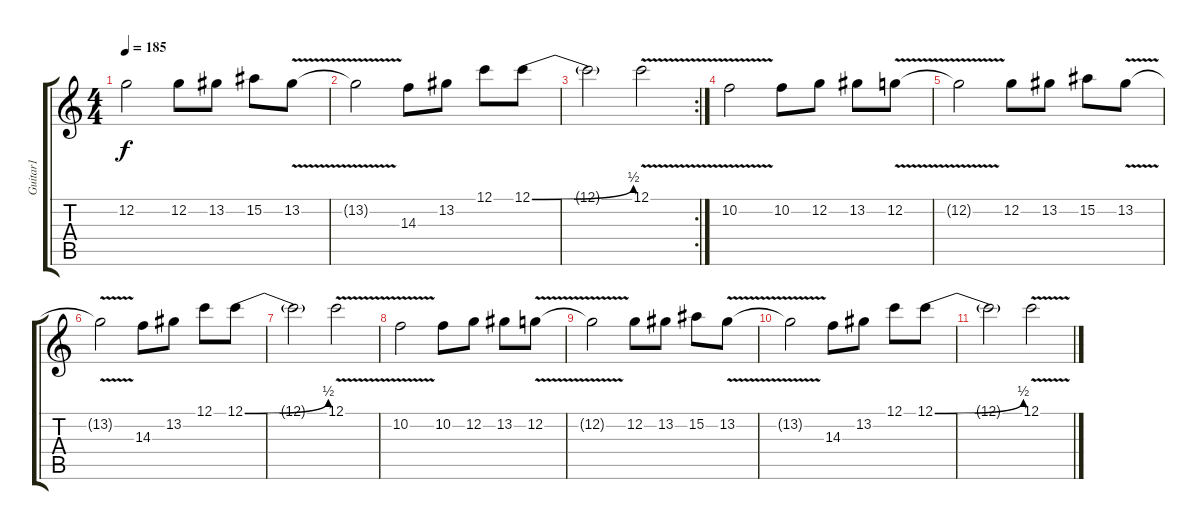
\track ("Guitar1" "Guitar1") {instrument overdrivenguitar}
\staff {score tabs}
\tuning (C4 G3 Eb3 Bb2 F2 C2) {hide}
\ts (4 4)
\tempo 185
\clef g2
\ks c
12.2{t}.2{dy f} 12.2.8 13.2.8 15.2.8 13.2{v}.8 |
13.2{t}.2 14.3.8 13.2.8 12.1.8 12.1{be (bend 0 0 60 2)}.8 |
\rc 2
12.1{t}.2 12.1{v}.2 |
10.2{v}.2 10.2.8 12.2.8 13.2.8 12.2{v}.8 |
12.2{t}.2 12.2.8 13.2.8 15.2.8 13.2{v}.8 |
13.2{t}.2 14.3.8 13.2.8 12.1.8 12.1{be (bend 0 0 60 2)}.8 |
12.1{t}.2 12.1{v}.2 |
10.2{v}.2 10.2.8 12.2.8 13.2.8 12.2{v}.8 |
12.2{t}.2 12.2.8 13.2.8 15.2.8 13.2{v}.8 |
13.2{t}.2 14.3.8 13.2.8 12.1.8 12.1{be (bend 0 0 60 2)}.8 |
12.1{t}.2 12.1{v}.2
